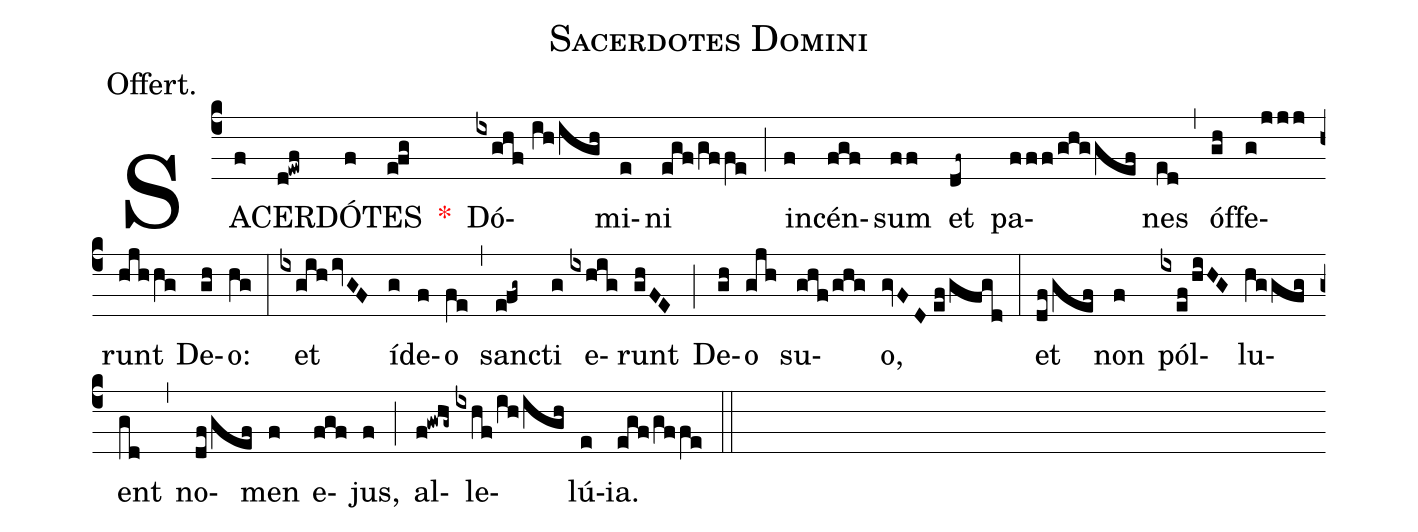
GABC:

name:Sacerdotes Domini;
annotation:Offert.;
mode:IV.;
office-part:Offertory;
%%
(c4) SA(f)CER(d!ewf)DÓ(f)TES(e!fg) <v>\red{*}</v>() Dó(ixghf//ih/igh)mi(e)ni(egf/gffe) (;) in(f)cén(fgf)sum(ff) et(df~) pa(fff/ghg/gef)nes(ed) (,) óf(gh)fe(g/jjj)runt(hjh/hg) De(gh)o:(hg) (:) et(ixgih/ivGF) í(g)de(f)o(fe) (,) sanc(e!fg~)ti(g) e(ixhig)runt(ghFE) (;) De(gh)o(gjh) su(ghf/ghg)o,(gvFD//ef/gfgd) (:) et(df/gef) non(f) pól(ixef/hiHG)lu(hg/gfg)ent(gd) (,) no(df/gef)men(f) e(fgf)jus,(f) (;) al(f!gwhg~)le(ixhf/ih/igh)lú(e)ia.(egf/gf/fe) (::)
